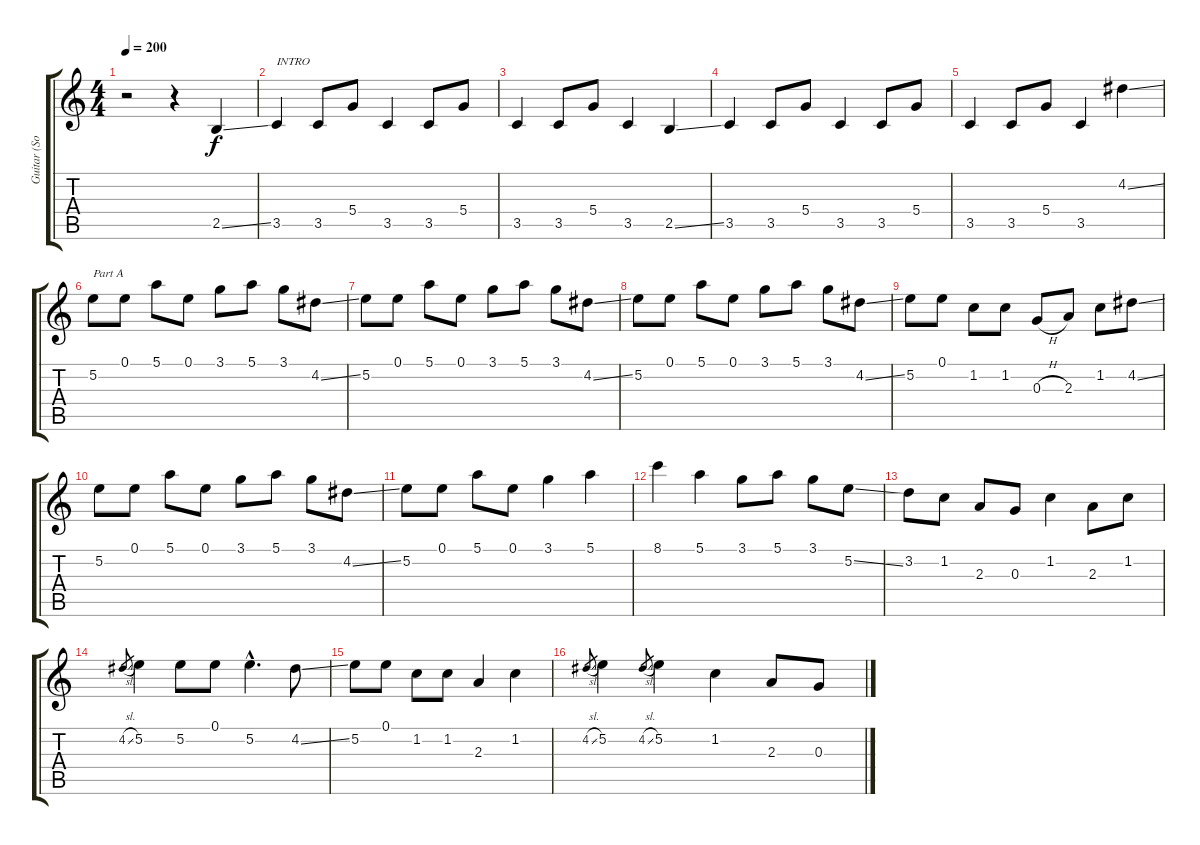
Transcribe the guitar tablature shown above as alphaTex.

\track ("Guitar (Solo)" "Guitar (So") {instrument acousticguitarsteel}
\staff {score tabs}
\tuning (E4 B3 G3 D3 A2 E2) {hide}
\ts (4 4)
\tempo 200
\clef g2
\ks c
r.2{dy f instrument acousticguitarsteel} r.4 2.5{ss}.4 |
3.5.4{txt "INTRO"} 3.5.8 5.4.8 3.5.4 3.5.8 5.4.8 |
3.5.4 3.5.8 5.4.8 3.5.4 2.5{ss}.4 |
3.5.4 3.5.8 5.4.8 3.5.4 3.5.8 5.4.8 |
3.5.4 3.5.8 5.4.8 3.5.4 4.2{ss}.4 |
5.2.8{txt "Part A"} 0.1.8 5.1.8 0.1.8 3.1.8 5.1.8 3.1.8 4.2{ss}.8 |
5.2.8 0.1.8 5.1.8 0.1.8 3.1.8 5.1.8 3.1.8 4.2{ss}.8 |
5.2.8 0.1.8 5.1.8 0.1.8 3.1.8 5.1.8 3.1.8 4.2{ss}.8 |
5.2.8 0.1.8 1.2.8 1.2.8 0.3{h}.8 2.3.8 1.2.8 4.2{ss}.8 |
5.2.8 0.1.8 5.1.8 0.1.8 3.1.8 5.1.8 3.1.8 4.2{ss}.8 |
5.2.8 0.1.8 5.1.8 0.1.8 3.1.4 5.1.4 |
8.1.4 5.1.4 3.1.8 5.1.8 3.1.8 5.2{ss}.8 |
3.2.8 1.2.8 2.3.8 0.3.8 1.2.4 2.3.8 1.2.8 |
4.2{sl}.8{gr} 5.2.4 5.2.8 0.1.8 5.2{hac}.4{d} 4.2{ss}.8 |
5.2.8 0.1.8 1.2.8 1.2.8 2.3.4 1.2.4 |
4.2{sl}.8{gr} 5.2.4 4.2{sl}.8{gr} 5.2.4 1.2.4 2.3.8 0.3.8
